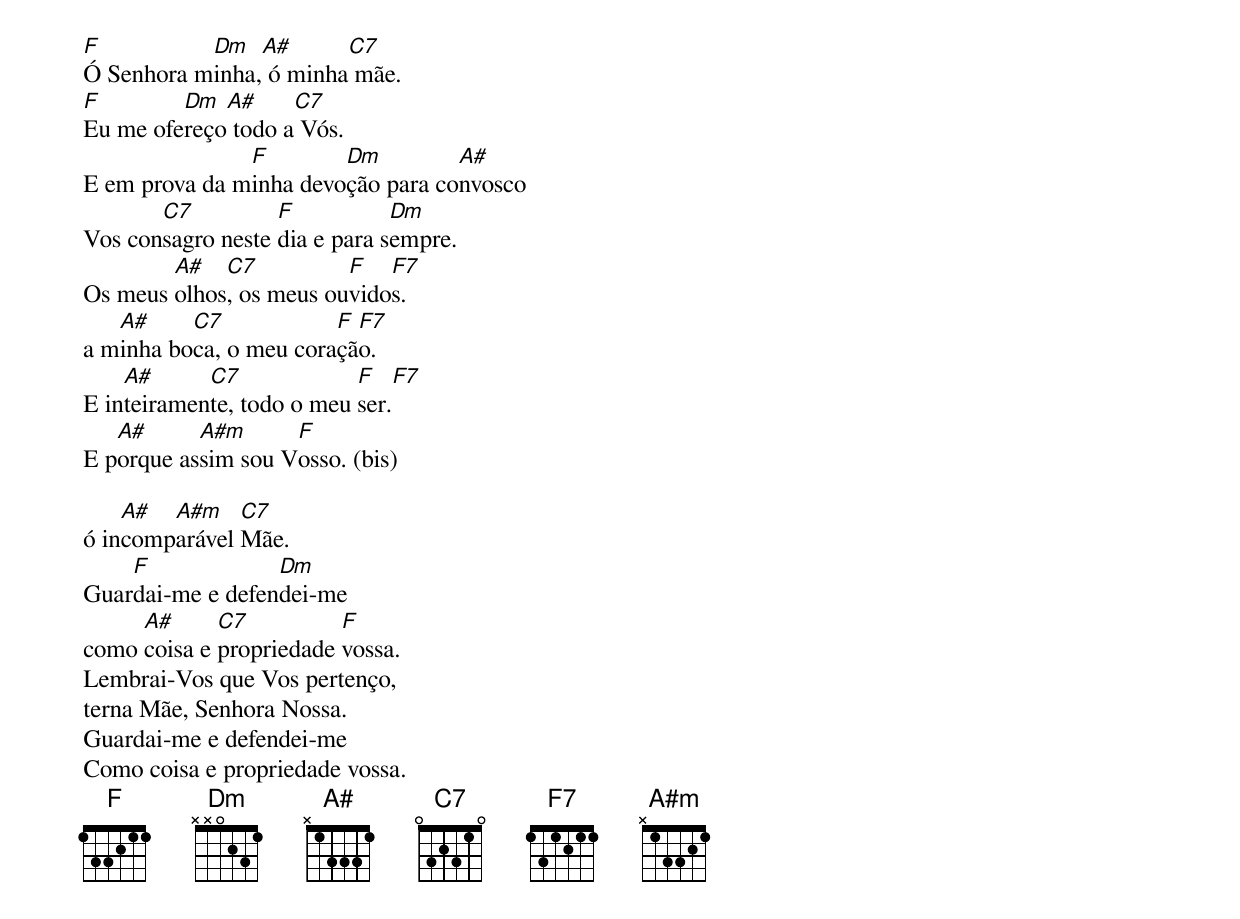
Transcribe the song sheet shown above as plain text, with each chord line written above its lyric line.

F          Dm   A#      C7
Ó Senhora minha, ó minha mãe.
F        Dm  A#     C7
Eu me ofereço todo a Vós.
               F        Dm         A#
E em prova da minha devoção para convosco
       C7          F           Dm
Vos consagro neste dia e para sempre.
        A#   C7          F   F7
Os meus olhos, os meus ouvidos.
   A#     C7            F F7
a minha boca, o meu coração.
    A#      C7             F   F7
E inteiramente, todo o meu ser.
   A#      A#m      F
E porque assim sou Vosso. (bis)

    A#  A#m    C7
ó incomparável Mãe.
    F             Dm
Guardai-me e defendei-me
     A#      C7          F
como coisa e propriedade vossa.
Lembrai-Vos que Vos pertenço,
terna Mãe, Senhora Nossa.
Guardai-me e defendei-me
Como coisa e propriedade vossa.
